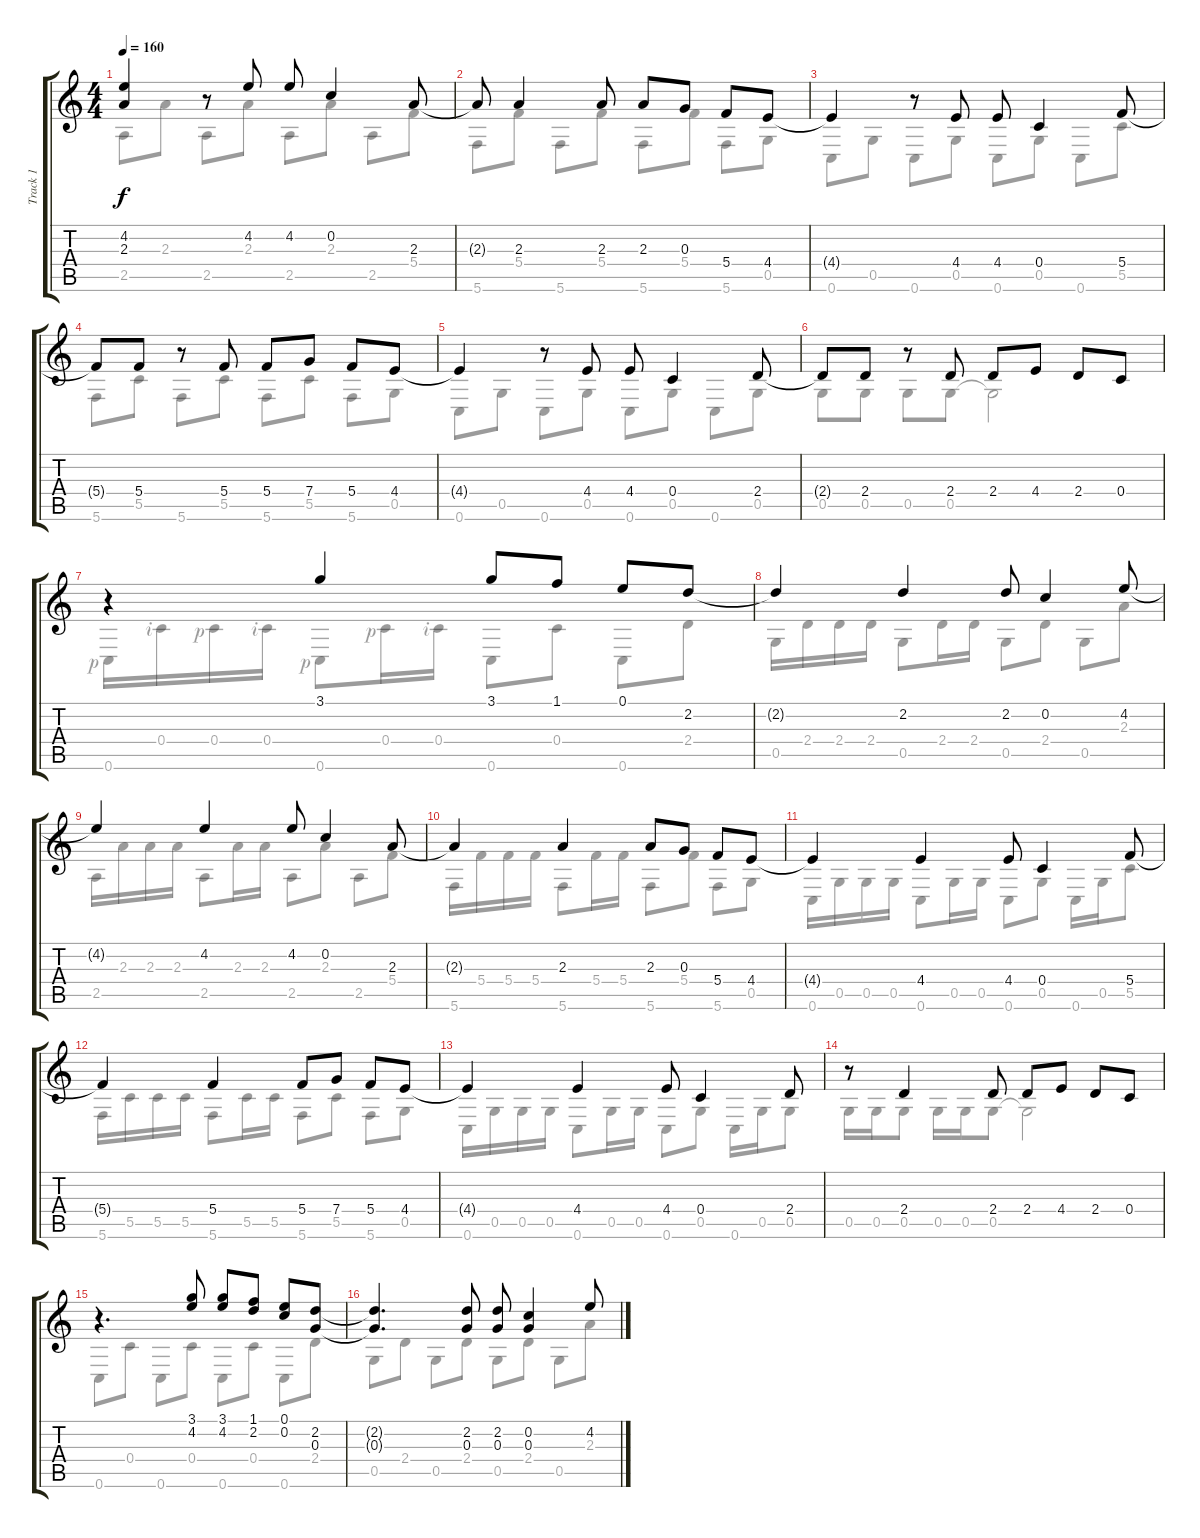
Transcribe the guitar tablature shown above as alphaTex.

\track ("Track 1" "Track 1") {instrument acousticguitarsteel}
\staff {score tabs}
\tuning (E4 C4 G3 C3 G2 C2) {hide}
\voice
\ts (4 4)
\tempo 160
\clef g2
\ks c
(4.2{t} 2.3).4{dy f} r.8 4.2.8 4.2.8 0.2.4 2.3.8 |
2.3{t}.8 2.3.4 2.3.8 2.3.8 0.3.8 5.4.8 4.4.8 |
4.4{t}.4 r.8 4.4.8 4.4.8 0.4.4 5.4.8 |
5.4{t}.8 5.4.8 r.8 5.4.8 5.4.8 7.4.8 5.4.8 4.4.8 |
4.4{t}.4 r.8 4.4.8 4.4.8 0.4.4 2.4.8 |
2.4{t}.8 2.4.8 r.8 2.4.8 2.4.8 4.4.8 2.4.8 0.4.8 |
r.4 3.1.4 3.1.8 1.1.8 0.1.8 2.2.8 |
2.2{t}.4 2.2.4 2.2.8 0.2.4 4.2.8 |
4.2{t}.4 4.2.4 4.2.8 0.2.4 2.3.8 |
2.3{t}.4 2.3.4 2.3.8 0.3.8 5.4.8 4.4.8 |
4.4{t}.4 4.4.4 4.4.8 0.4.4 5.4.8 |
5.4{t}.4 5.4.4 5.4.8 7.4.8 5.4.8 4.4.8 |
4.4{t}.4 4.4.4 4.4.8 0.4.4 2.4.8 |
r.8 2.4.4 2.4.8 2.4.8 4.4.8 2.4.8 0.4.8 |
r.4{d} (3.1 4.2).8 (3.1 4.2).8 (1.1 2.2).8 (0.1 0.2).8 (2.2 0.3).8 |
(2.2{t} 0.3{t}).4{d} (2.2 0.3).8 (2.2 0.3).8 (0.2 0.3).4 4.2.8
\voice
\clef g2
\ottava regular
\simile none
\ks c
2.5.8{dy f} 2.3.8 2.5.8 2.3.8 2.5.8 2.3.8 2.5.8 5.4.8 |
5.6.8 5.4.8 5.6.8 5.4.8 5.6.8 5.4.8 5.6.8 0.5.8 |
0.6.8 0.5.8 0.6.8 0.5.8 0.6.8 0.5.8 0.6.8 5.5.8 |
5.6.8 5.5.8 5.6.8 5.5.8 5.6.8 5.5.8 5.6.8 0.5.8 |
0.6.8 0.5.8 0.6.8 0.5.8 0.6.8 0.5.8 0.6.8 0.5.8 |
0.5.8 0.5.8 0.5.8 0.5.8 0.5{t}.2 |
0.6{rf 1}.16 0.4{rf 2}.16 0.4{rf 1}.16 0.4{rf 2}.16 0.6{rf 1}.8 0.4{rf 1}.16 0.4{rf 2}.16 0.6.8 0.4.8 0.6.8 2.4.8 |
0.5.16 2.4.16 2.4.16 2.4.16 0.5.8 2.4.16 2.4.16 0.5.8 2.4.8 0.5.8 2.3.8 |
2.5.16 2.3.16 2.3.16 2.3.16 2.5.8 2.3.16 2.3.16 2.5.8 2.3.8 2.5.8 5.4.8 |
5.6.16 5.4.16 5.4.16 5.4.16 5.6.8 5.4.16 5.4.16 5.6.8 5.4.8 5.6.8 0.5.8 |
0.6.16 0.5.16 0.5.16 0.5.16 0.6.8 0.5.16 0.5.16 0.6.8 0.5.8 0.6.16 0.5.16 5.5.8 |
5.6.16 5.5.16 5.5.16 5.5.16 5.6.8 5.5.16 5.5.16 5.6.8 5.5.8 5.6.8 0.5.8 |
0.6.16 0.5.16 0.5.16 0.5.16 0.6.8 0.5.16 0.5.16 0.6.8 0.5.8 0.6.16 0.5.16 0.5.8 |
0.5.16 0.5.16 0.5.8 0.5.16 0.5.16 0.5.8 0.5{t}.2 |
0.6.8 0.4.8 0.6.8 0.4.8 0.6.8 0.4.8 0.6.8 2.4.8 |
0.5.8 2.4.8 0.5.8 2.4.8 0.5.8 2.4.8 0.5.8 2.3.8
